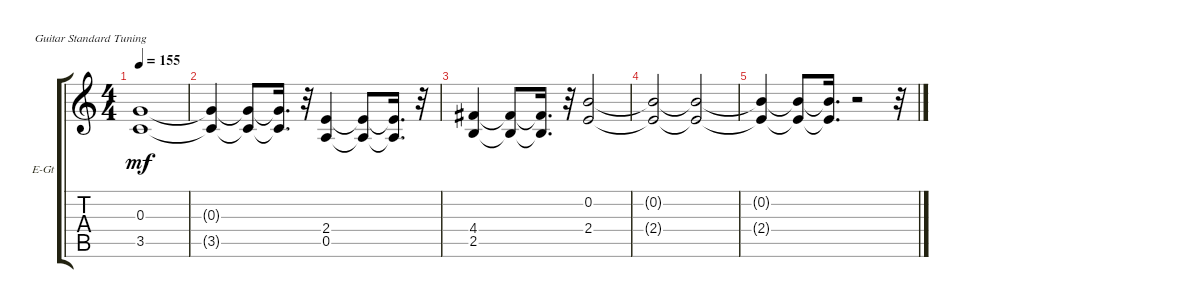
\bracketExtendMode groupsimilarinstruments
\firstSystemTrackNameOrientation horizontal
\otherSystemsTrackNameOrientation horizontal
\track ("" "E-Gt") {instrument electricguitarclean}
\staff {score tabs}
\tuning (E4 B3 G3 D3 A2 E2)
\ts (4 4)
\tempo 155
\clef g2
\ks c
(0.3 3.5).1{dy mf} |
(0.3{t} 3.5{t}).4 (0.3{t} 3.5{t}).8 (0.3{t} 3.5{t}).16{d} r.32 (0.5 2.4).4 (0.5{t} 2.4{t}).8 (0.5{t} 2.4{t}).16{d} r.32 |
(2.5 4.4).4 (2.5{t} 4.4{t}).8 (2.5{t} 4.4{t}).16{d} r.32 (2.4 0.2).2 |
(2.4{t} 0.2{t}).2 (2.4{t} 0.2{t}).2 |
(2.4{t} 0.2{t}).4 (2.4{t} 0.2{t}).8 (2.4{t} 0.2{t}).16{d} r.2 r.32
